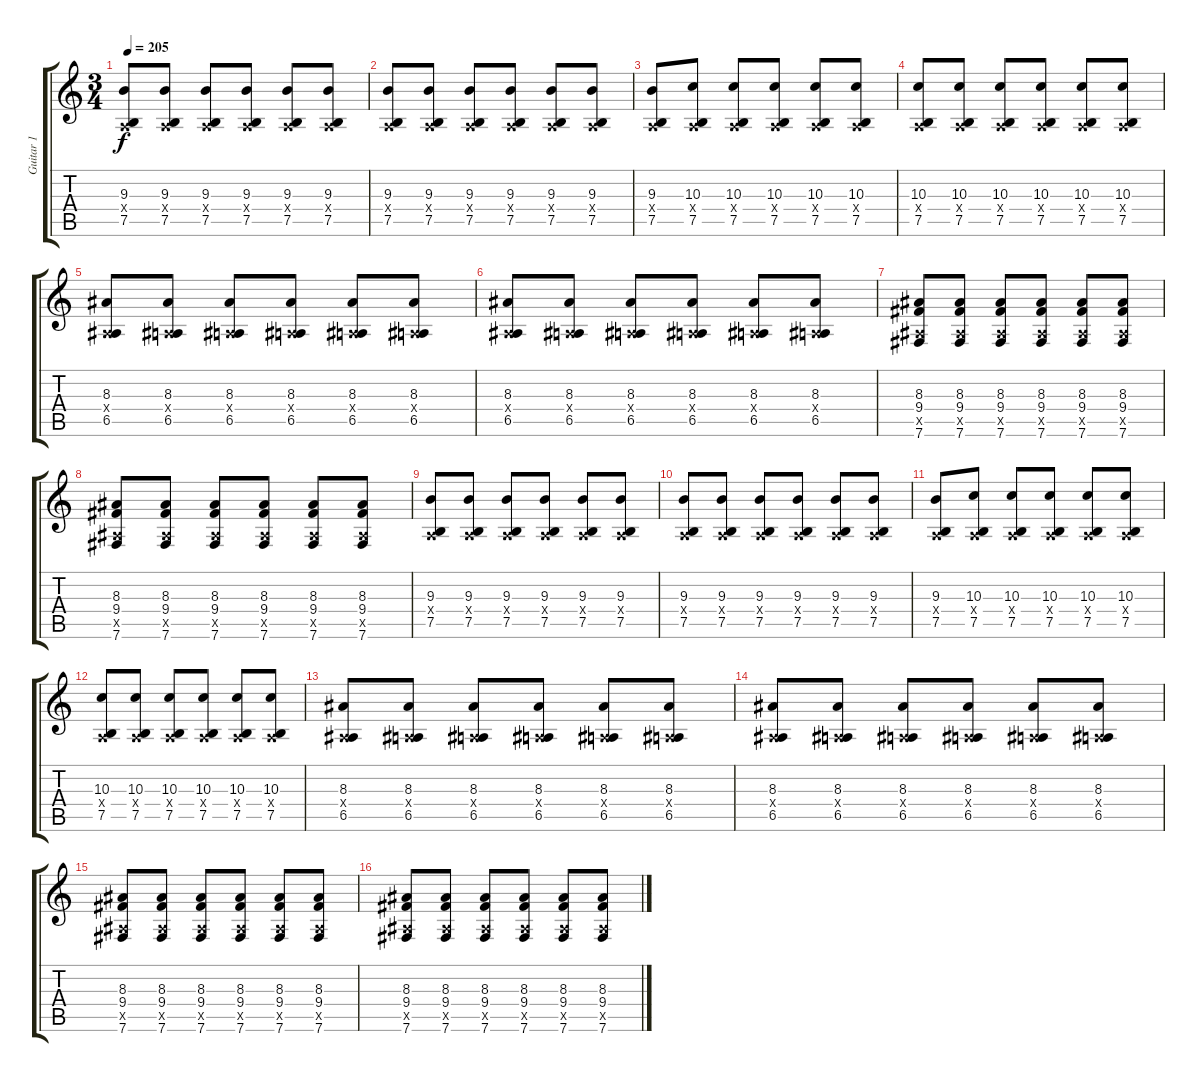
\track ("Guitar 1" "Guitar 1") {instrument distortionguitar}
\staff {score tabs}
\tuning (B3 Gb3 D3 A2 E2 B1) {hide}
\ts (3 4)
\tempo 205
\clef g2
\ks c
(9.3 0.4{x} 7.5).8{dy f} (9.3 0.4{x} 7.5).8 (9.3 0.4{x} 7.5).8 (9.3 0.4{x} 7.5).8 (9.3 0.4{x} 7.5).8 (9.3 0.4{x} 7.5).8 |
(9.3 0.4{x} 7.5).8 (9.3 0.4{x} 7.5).8 (9.3 0.4{x} 7.5).8 (9.3 0.4{x} 7.5).8 (9.3 0.4{x} 7.5).8 (9.3 0.4{x} 7.5).8 |
(9.3 0.4{x} 7.5).8 (10.3 0.4{x} 7.5).8 (10.3 0.4{x} 7.5).8 (10.3 0.4{x} 7.5).8 (10.3 0.4{x} 7.5).8 (10.3 0.4{x} 7.5).8 |
(10.3 0.4{x} 7.5).8 (10.3 0.4{x} 7.5).8 (10.3 0.4{x} 7.5).8 (10.3 0.4{x} 7.5).8 (10.3 0.4{x} 7.5).8 (10.3 0.4{x} 7.5).8 |
(8.3 0.4{x} 6.5).8 (8.3 0.4{x} 6.5).8 (8.3 0.4{x} 6.5).8 (8.3 0.4{x} 6.5).8 (8.3 0.4{x} 6.5).8 (8.3 0.4{x} 6.5).8 |
(8.3 0.4{x} 6.5).8 (8.3 0.4{x} 6.5).8 (8.3 0.4{x} 6.5).8 (8.3 0.4{x} 6.5).8 (8.3 0.4{x} 6.5).8 (8.3 0.4{x} 6.5).8 |
(8.3 9.4 6.5{x} 7.6).8 (8.3 9.4 6.5{x} 7.6).8 (8.3 9.4 6.5{x} 7.6).8 (8.3 9.4 6.5{x} 7.6).8 (8.3 9.4 6.5{x} 7.6).8 (8.3 9.4 6.5{x} 7.6).8 |
(8.3 9.4 6.5{x} 7.6).8 (8.3 9.4 6.5{x} 7.6).8 (8.3 9.4 6.5{x} 7.6).8 (8.3 9.4 6.5{x} 7.6).8 (8.3 9.4 6.5{x} 7.6).8 (8.3 9.4 6.5{x} 7.6).8 |
(9.3 0.4{x} 7.5).8 (9.3 0.4{x} 7.5).8 (9.3 0.4{x} 7.5).8 (9.3 0.4{x} 7.5).8 (9.3 0.4{x} 7.5).8 (9.3 0.4{x} 7.5).8 |
(9.3 0.4{x} 7.5).8 (9.3 0.4{x} 7.5).8 (9.3 0.4{x} 7.5).8 (9.3 0.4{x} 7.5).8 (9.3 0.4{x} 7.5).8 (9.3 0.4{x} 7.5).8 |
(9.3 0.4{x} 7.5).8 (10.3 0.4{x} 7.5).8 (10.3 0.4{x} 7.5).8 (10.3 0.4{x} 7.5).8 (10.3 0.4{x} 7.5).8 (10.3 0.4{x} 7.5).8 |
(10.3 0.4{x} 7.5).8 (10.3 0.4{x} 7.5).8 (10.3 0.4{x} 7.5).8 (10.3 0.4{x} 7.5).8 (10.3 0.4{x} 7.5).8 (10.3 0.4{x} 7.5).8 |
(8.3 0.4{x} 6.5).8 (8.3 0.4{x} 6.5).8 (8.3 0.4{x} 6.5).8 (8.3 0.4{x} 6.5).8 (8.3 0.4{x} 6.5).8 (8.3 0.4{x} 6.5).8 |
(8.3 0.4{x} 6.5).8 (8.3 0.4{x} 6.5).8 (8.3 0.4{x} 6.5).8 (8.3 0.4{x} 6.5).8 (8.3 0.4{x} 6.5).8 (8.3 0.4{x} 6.5).8 |
(8.3 9.4 6.5{x} 7.6).8 (8.3 9.4 6.5{x} 7.6).8 (8.3 9.4 6.5{x} 7.6).8 (8.3 9.4 6.5{x} 7.6).8 (8.3 9.4 6.5{x} 7.6).8 (8.3 9.4 6.5{x} 7.6).8 |
(8.3 9.4 6.5{x} 7.6).8 (8.3 9.4 6.5{x} 7.6).8 (8.3 9.4 6.5{x} 7.6).8 (8.3 9.4 6.5{x} 7.6).8 (8.3 9.4 6.5{x} 7.6).8 (8.3 9.4 6.5{x} 7.6).8
